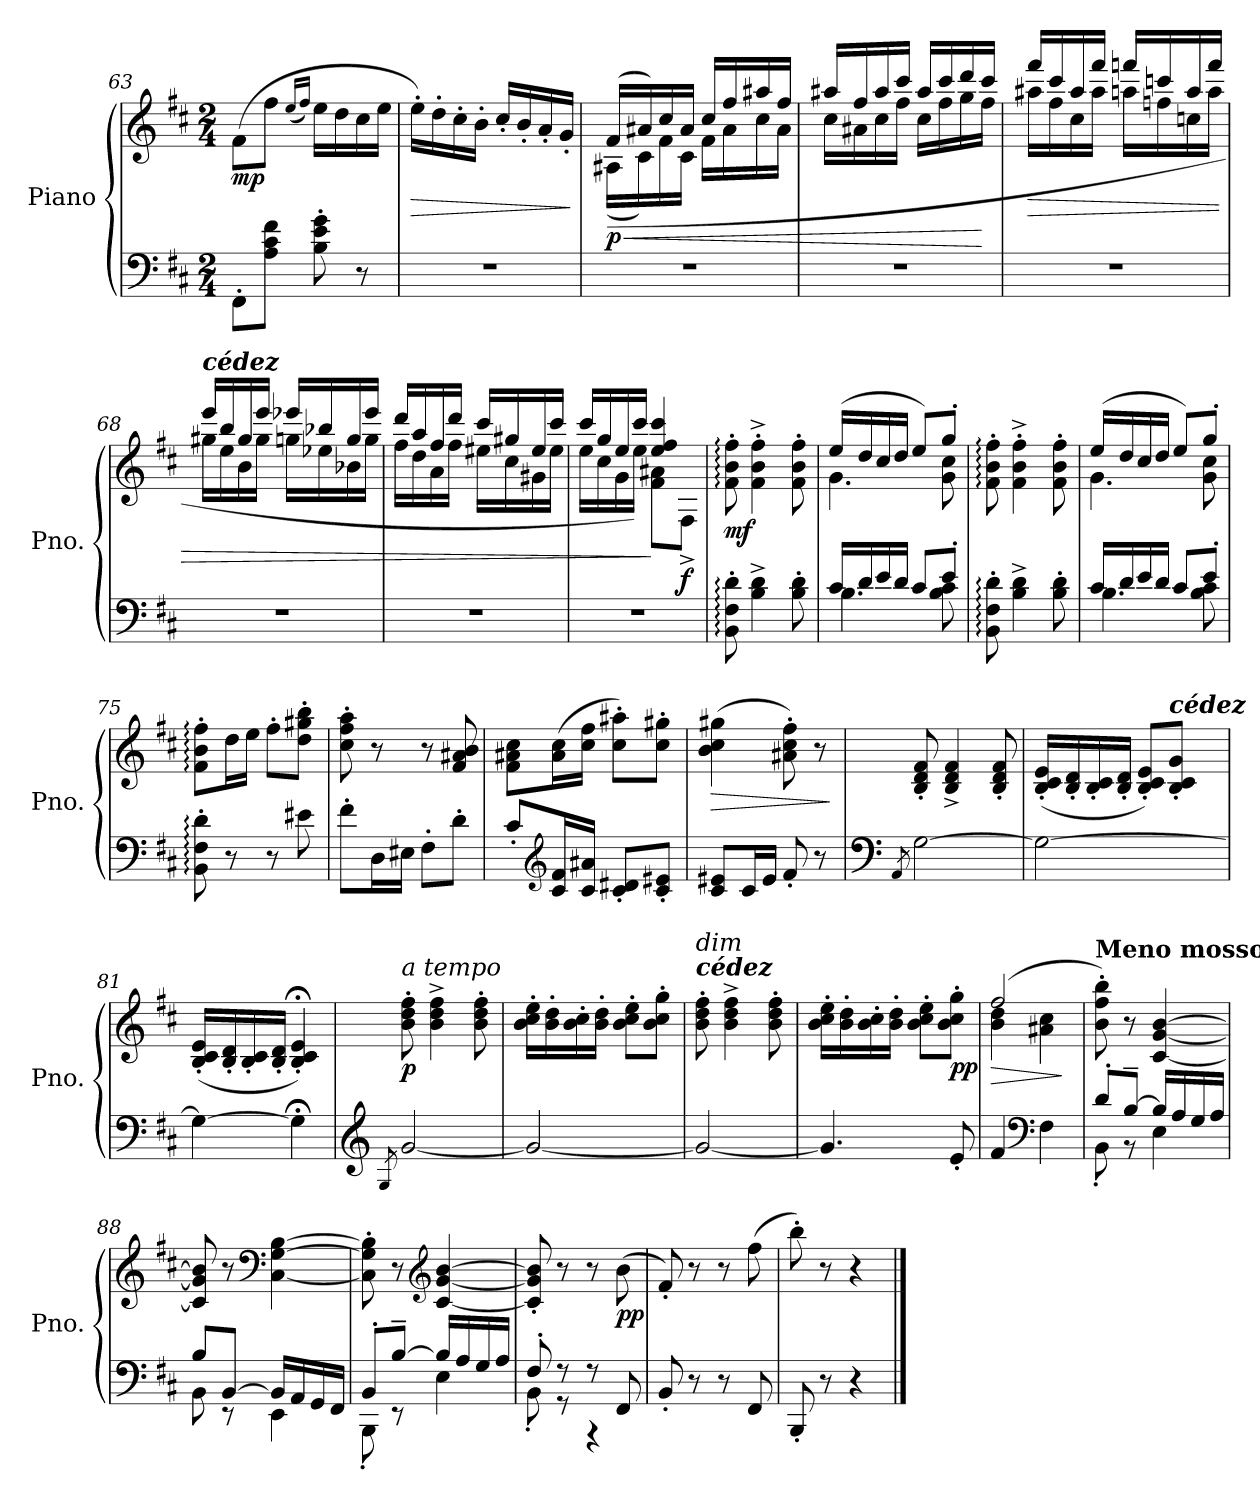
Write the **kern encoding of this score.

**kern	**kern	**dynam
*part1	*part1	*part1
*staff2	*staff1	*staff1/2
*I"Piano	*	*
*I'Pno.	*	*
!!LO:LB:g=z
*clefF4	*clefG2	*
*k[f#c#]	*k[f#c#]	*
*M2/4	*M2/4	*
=63	=63	=63
!	!	!LO:DY:b
8FF#'\L	(>8f#\L	mp
8A\ 8c#\ 8f#\J	8ff#\J	.
.	(<16qee/LL	.
.	16qff#/JJ)	.
8B\' 8e\' 8g\'	16ee\LL	.
.	16dd\	.
8r	16cc#\	.
.	16ee\JJ	.
=64	=64	=64
!	!	!LO:HP:b
2r	16ee'\LL)	>
.	16dd'\	.
.	16cc#'\	.
.	16b'\JJ	.
.	16cc#'/LL	.
.	16b'/	.
.	16a'/	.
.	16g'/JJ	.
.	.	]
=65	=65	=65
!	!	!LO:HP:b
*	*^	*
!	!	!	!LO:DY:n=1:b
2r	(>16f#/LL	(<(<16A#X\LL	< p
.	16a#X/)	16c#\)	.
.	16cc#/	16f#\	.
.	16a#/JJ	16c#\JJ	.
.	16cc#/LL	16f#\LL	.
.	16ff#/	16a#\	.
.	16aa#X/	16cc#\	.
.	16ff#/JJ	16a#\JJ	.
=66	=66	=66	=66
2r	16aa#X/LL	16cc#\LL	.
.	16ff#/	16a#X\	.
.	16aa#/	16cc#\	.
.	16ccc#/JJ	16ff#\JJ	.
.	16aa#/LL	16cc#\LL	.
.	16ccc#/	16ff#\	.
.	16ddd/	16gg\	.
.	16ccc#/JJ	16ff#\JJ	[
!!LO:LB:g=z	!!
=67	=67	=67	=67
!	!	!	!LO:HP:b
2r	16fff#/LL	16aa#X\LL	>
.	16ccc#/	16ff#\	.
.	16aa#/	16cc#\	.
.	16fff#/JJ	16aa#\JJ	.
.	16fffn/LL	16aan\LL	.
.	16cccn/	16ffn\	.
.	16aa/	16ccn\	.
.	16fff/JJ	16aa\JJ	.
=68	=68	=68	=68
!	!LO:TX:Bi:t=cédez	!	!
2r	16eee/LL	16gg#X\LL	.
.	16bb/	16ee\	.
.	16gg#/	16b\	.
.	16eee/JJ	16gg#\JJ	.
.	16eee-X/LL	16ggn\LL	.
.	16bb-X/	16ee-X\	.
.	16gg/	16b-X\	.
.	16eee-/JJ	16gg\JJ	.
=69	=69	=69	=69
2r	16ddd/LL	16ff#\LL	.
.	16aa/	16dd\	.
.	16ff#/	16a\	.
.	16ddd/JJ	16ff#\JJ	.
.	16ccc#/LL	16ee#X\LL	.
.	16gg#X/	16cc#\	.
.	16ee#/	16g#X\	.
.	16ccc#/JJ	16ee#\JJ	.
=70	=70	=70	=70
2r	16ccc#/LL	16ee\LL	.
.	16gg/	16cc#\	.
.	16ee/	16g\	.
.	16ccc#/JJ	16ee\JJ)	.
.	4ee/ 4ff#/ 4ccc#/	8f#\ 8a#X\L	]
!	!	!	!LO:DY:b
.	.	8F#^\J	f
!!LO:LB:g=z
=71	=71	=71	=71
!	!LO:TX:a:B:t=Tempo Primo	!	!
!	!	!	!LO:DY:b
*	*v	*v	*
8BB\:' 8F#\:' 8d\:'	8f#\:' 8b\:' 8ff#\:'	mf
4B\^ 4d\^	4f#\'^ 4b\'^ 4ff#\'^	.
8B\' 8d\'	8f#\' 8b\' 8ff#\'	.
=72	=72	=72
*^	*^	*
16c#/LL	4.B\	(>16ee/LL	4.g\	.
16d/	.	16dd/	.	.
16e/	.	16cc#/	.	.
16d/JJ	.	16dd/JJ	.	.
8c#/L	.	8ee/L)	.	.
8e'/J	8B\ 8c#\	8gg'/J	8g\ 8cc#\	.
*v	*v	*	*	*
*	*v	*v	*
=73	=73	=73
8BB\:' 8F#\:' 8d\:'	8f#\:' 8b\:' 8ff#\:'	.
4B\^ 4d\^	4f#\'^ 4b\'^ 4ff#\'^	.
8B\' 8d\'	8f#\' 8b\' 8ff#\'	.
=74	=74	=74
*^	*^	*
16c#/LL	4.B\	(>16ee/LL	4.g\	.
16d/	.	16dd/	.	.
16e/	.	16cc#/	.	.
16d/JJ	.	16dd/JJ	.	.
8c#/L	.	8ee/L)	.	.
8e'/J	8B\ 8c#\	8gg'/J	8g\ 8cc#\	.
*v	*v	*	*	*
*	*v	*v	*
=75	=75	=75
8BB\:' 8F#\:' 8d\:'	8f#\:' 8b\:' 8ff#\:'L	.
8r	16dd\L	.
.	16ee\JJ	.
8r	8ff#'\L	.
8e#X\	8dd\' 8gg#X\' 8bb\'J	.
=76	=76	=76
8f#'\L	8cc#\' 8ff#\' 8aa\'	.
16D\L	8r	.
16E#X\JJ	.	.
8F#'\L	8r	.
8d'\J	8f#/ 8a#X/ 8b/	.
!!LO:PB:g=z
=77	=77	=77
8c#'/L	8f#\ 8a#X\ 8cc#\L	.
*clefG2	*	*
16c#/ 16f#/L	(>16a#\ 16cc#\L	.
16c#/ 16a#X/JJ	16cc#\ 16ff#\JJ	.
8c#/' 8d#X/'L	8cc#\' 8aa#X\'L)	.
8c#/' 8e#X/'J	8cc#\' 8gg#X\'J	.
=78	=78	=78
!	!	!LO:HP:b
8c#/ 8e#X/L	(>4b\ 4cc#\ 4gg#X\	>
16c#/L	.	.
16e#/JJ	.	.
8f#'/	8a#X\' 8cc#\' 8ff#\')	.
8r	8r	.
.	.	]
=79	=79	=79
*clefF4	*	*
8qAA/	.	.
[2G\	8B/' 8d/' 8f#/'	.
.	4B/^ 4d/^ 4f#/^	.
.	8B/' 8d/' 8f#/'	.
=80	=80	=80
2G\_	(<16B/' 16c#/' 16e/'LL	.
.	16B/' 16d/'	.
.	16B/' 16c#/'	.
.	16B/' 16d/'JJ	.
.	8B/' 8c#/' 8e/'L)	.
!	!LO:TX:Bi:t=cédez	!
.	8B/' 8c#/' 8g/'J	.
=81	=81	=81
4G\_	(<16B/' 16c#/' 16e/'LL	.
.	16B/' 16d/'	.
.	16B/' 16c#/'	.
.	16B/' 16d/'JJ	.
4G;<\]	4B/;<' 4c#/;<' 4e/;<')	.
!!LO:LB:g=z
=82	=82	=82
*clefG2	*	*
8qG/	.	.
!	!LO:TX:i:t=a tempo	!
!	!	!LO:DY:b
[2g/	8b\' 8dd\' 8ff#\'	p
.	4b\^ 4dd\^ 4ff#\^	.
.	8b\' 8dd\' 8ff#\'	.
=83	=83	=83
2g/_	16b\' 16cc#\' 16ee\'LL	.
.	16b\' 16dd\'	.
.	16b\' 16cc#\'	.
.	16b\' 16dd\'JJ	.
.	8b\' 8cc#\' 8ee\'L	.
.	8b\' 8cc#\' 8gg\'J	.
=84	=84	=84
!	!LO:TX:Bi:t=cédez	!
!	!LO:TX:i:t=dim	!
2g/_	8b\' 8dd\' 8ff#\'	.
.	4b\^ 4dd\^ 4ff#\^	.
.	8b\' 8dd\' 8ff#\'	.
=85	=85	=85
4.g/]	16b\' 16cc#\' 16ee\'LL	.
.	16b\' 16dd\'	.
.	16b\' 16cc#\'	.
.	16b\' 16dd\'JJ	.
.	8b\' 8cc#\' 8ee\'L	.
!	!	!LO:DY:b
8e'/	8b\' 8cc#\' 8gg\'J	pp
=86	=86	=86
!	!	!LO:HP:b
*	*^	*
4f#/	(>2ff#/	4b\ 4dd\	>
*clefF4	*	*	*
4F#\	.	4a#X\ 4cc#\	.
*	*v	*v	*
.	.	]
=87	=87	=87
*^	*	*
!	!	!LO:TX:a:B:t=Meno mosso	!
8d'/L	8BB'\	8b\' 8ff#\' 8bb\')	.
[8B~/J	8r	8r	.
16B/LL]	4E\	[4c#/ [4g/ [4b/	.
16A/	.	.	.
16G/	.	.	.
16A/JJ	.	.	.
=88	=88	=88	=88
8B/L	8BB\	8c#/] 8g/] 8b/]	.
[8BB/J	8r	8r	.
*	*	*clefF4	*
16BB/LL]	4EE\	[4C#\ [4G\ [4B\	.
16AA/	.	.	.
16GG/	.	.	.
16FF#/JJ	.	.	.
!!LO:LB:g=z
=89	=89	=89	=89
8BB'/L	8BBB'\	8C#\]' 8G\]' 8B\]'	.
[8B~/J	8r	8r	.
*	*	*clefG2	*
16B/LL]	4E\	[4c#/ [4g/ [4b/	.
16A/	.	.	.
16G/	.	.	.
16A/JJ	.	.	.
=90	=90	=90	=90
8F#'/	8BB'\	8c#/]' 8g/]' 8b/]'	.
8r	8r	8r	.
8r	4r	8r	.
!	!	!	!LO:DY:b
8FF#/	.	(>8b\	pp
*v	*v	*	*
=91	=91	=91
8BB'/	8f#'/)	.
8r	8r	.
8r	8r	.
8FF#/	(>8ff#\	.
=92	=92	=92
8BBB'/	8bb'\)	.
8r	8r	.
4r	4r	.
==	==	==
*-	*-	*-
